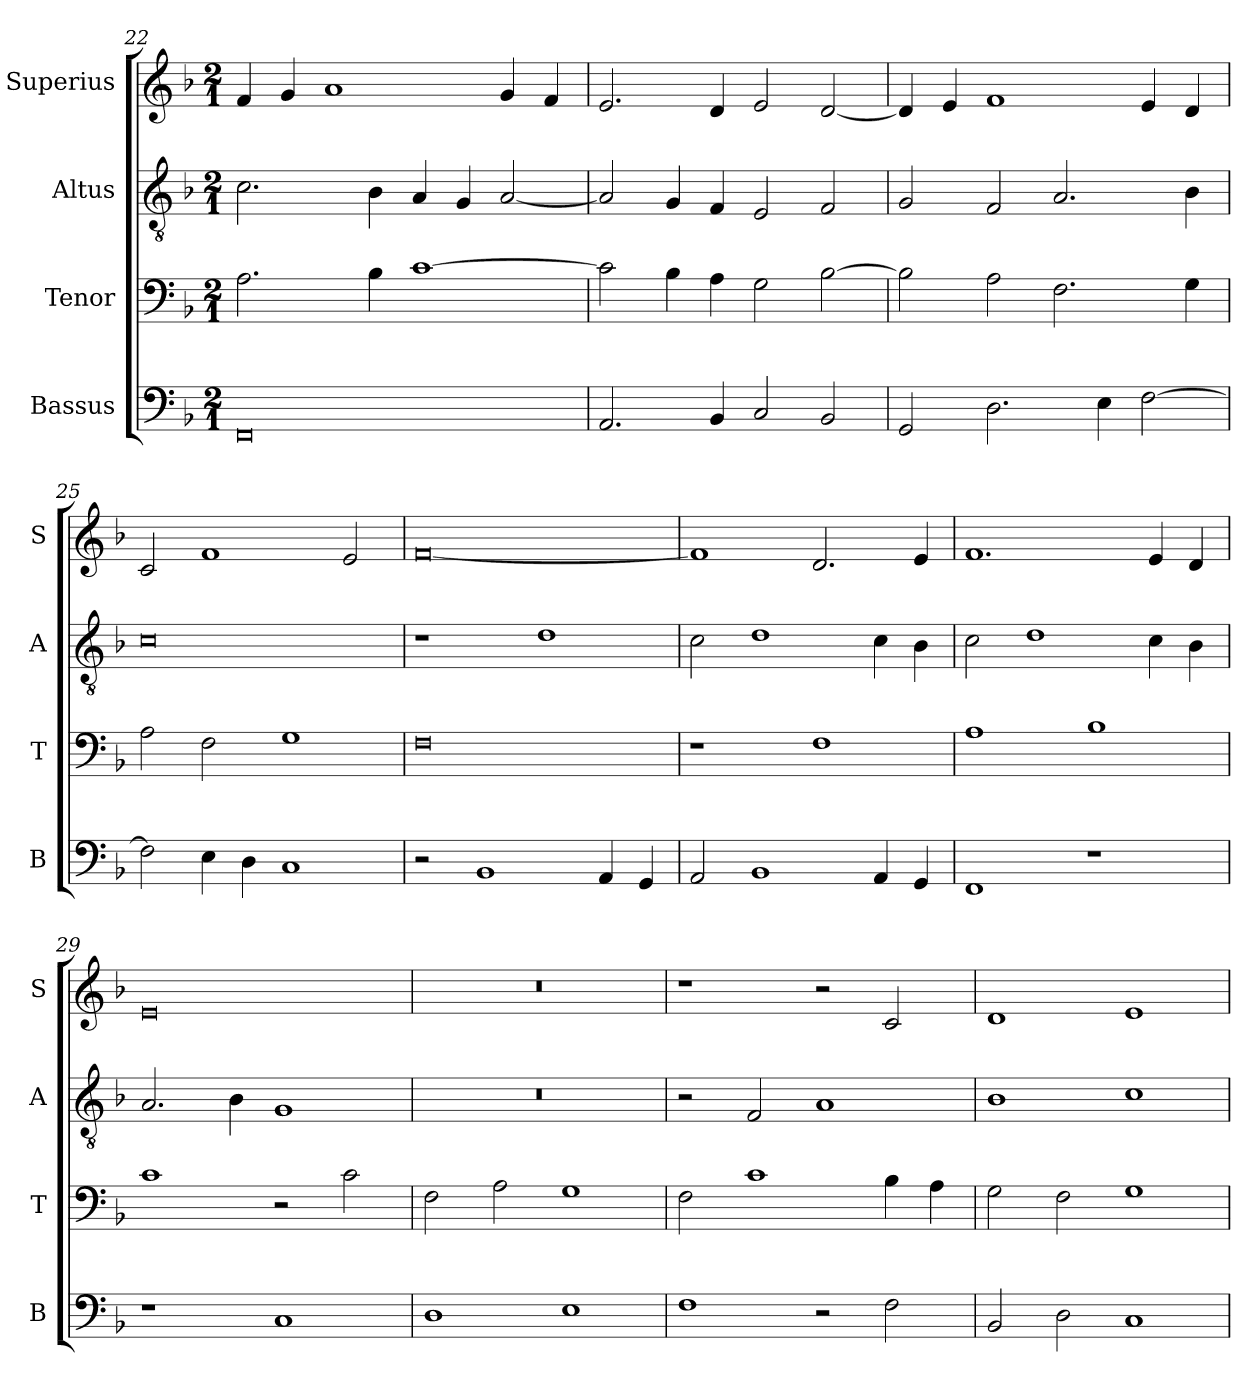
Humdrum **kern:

**kern	**kern	**kern	**kern
*part4	*part3	*part2	*part1
*staff4	*staff3	*staff2	*staff1
*I"Bassus	*I"Tenor	*I"Altus	*I"Superius
*I'B	*I'T	*I'A	*I'S
*clefF4	*clefF4	*clefGv2	*clefG2
*k[b-]	*k[b-]	*k[b-]	*k[b-]
*F:	*F:	*F:	*F:
*M2/1	*M2/1	*M2/1	*M2/1
=22	=22	=22	=22
0FF	2.A	2.c	4f
.	.	.	4g
.	.	.	1a
.	4B-	4B-	.
.	[1c	4A	.
.	.	4G	.
.	.	[2A	4g
.	.	.	4f
=23	=23	=23	=23
2.AA	2c]	2A]	2.e
.	4B-	4G	.
4BB-	4A	4F	4d
2C	2G	2E	2e
2BB-	[2B-	2F	[2d
=24	=24	=24	=24
2GG	2B-]	2G	4d]
.	.	.	4e
2.D	2A	2F	1f
.	2.F	2.A	.
4E	.	.	.
[2F	.	.	4e
.	4G	4B-	4d
=25	=25	=25	=25
2F]	2A	0c	2c
4E	2F	.	1f
4D	.	.	.
1C	1G	.	.
.	.	.	2e
=26	=26	=26	=26
2r	0F	1r	[0f
1BB-	.	.	.
.	.	1d	.
4AA	.	.	.
4GG	.	.	.
=27	=27	=27	=27
2AA	1r	2c	1f]
1BB-	.	1d	.
.	1F	.	2.d
4AA	.	4c	.
4GG	.	4B-	4e
=28	=28	=28	=28
1FF	1A	2c	1.f
.	.	1d	.
1r	1B-	.	.
.	.	4c	4e
.	.	4B-	4d
=29	=29	=29	=29
1r	1c	2.A	0e
.	.	4B-	.
1C	2r	1G	.
.	2c	.	.
=30	=30	=30	=30
1D	2F	0r	0r
.	2A	.	.
1E	1G	.	.
=31	=31	=31	=31
1F	2F	2r	1r
.	1c	2F	.
2r	.	1A	2r
2F	4B-	.	2c
.	4A	.	.
=32	=32	=32	=32
2BB-	2G	1B-	1d
2D	2F	.	.
1C	1G	1c	1e
=	=	=	=
*-	*-	*-	*-
